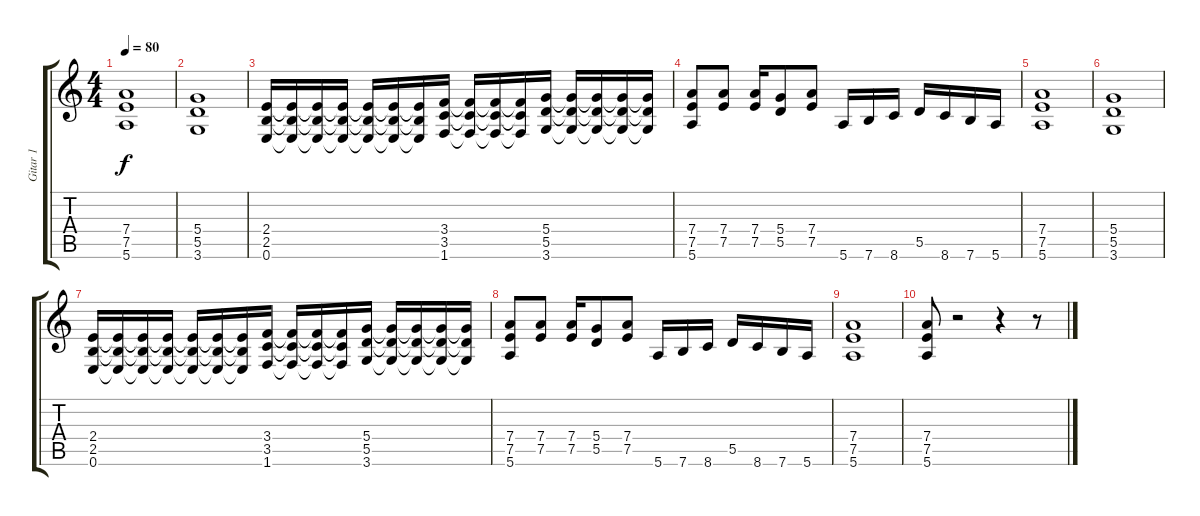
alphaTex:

\track ("Gitar 1" "Gitar 1") {instrument distortionguitar}
\staff {score tabs}
\tuning (E4 B3 G3 D3 A2 E2) {hide}
\ts (4 4)
\tempo 80
\clef g2
\ks c
(7.4 7.5 5.6).1{dy f} |
(5.4 5.5 3.6).1 |
(2.4 2.5 0.6).16 (2.4{t} 2.5{t} 0.6{t}).16 (2.4{t} 2.5{t} 0.6{t}).16 (2.4{t} 2.5{t} 0.6{t}).16 (2.4{t} 2.5{t} 0.6{t}).16 (2.4{t} 2.5{t} 0.6{t}).16 (2.4{t} 2.5{t} 0.6{t}).16 (3.4 3.5 1.6).16 (3.4{t} 3.5{t} 1.6{t}).16 (3.4{t} 3.5{t} 1.6{t}).16 (3.4{t} 3.5{t} 1.6{t}).16 (5.4 5.5 3.6).16 (5.4{t} 5.5{t} 3.6{t}).16 (5.4{t} 5.5{t} 3.6{t}).16 (5.4{t} 5.5{t} 3.6{t}).16 (5.4{t} 5.5{t} 3.6{t}).16 |
(7.4 7.5 5.6).8 (7.4 7.5).8 (7.4 7.5).16 (5.4 5.5).8 (7.4 7.5).8 5.6.16 7.6.16 8.6.16 5.5.16 8.6.16 7.6.16 5.6.16 |
(7.4 7.5 5.6).1 |
(5.4 5.5 3.6).1 |
(2.4 2.5 0.6).16 (2.4{t} 2.5{t} 0.6{t}).16 (2.4{t} 2.5{t} 0.6{t}).16 (2.4{t} 2.5{t} 0.6{t}).16 (2.4{t} 2.5{t} 0.6{t}).16 (2.4{t} 2.5{t} 0.6{t}).16 (2.4{t} 2.5{t} 0.6{t}).16 (3.4 3.5 1.6).16 (3.4{t} 3.5{t} 1.6{t}).16 (3.4{t} 3.5{t} 1.6{t}).16 (3.4{t} 3.5{t} 1.6{t}).16 (5.4 5.5 3.6).16 (5.4{t} 5.5{t} 3.6{t}).16 (5.4{t} 5.5{t} 3.6{t}).16 (5.4{t} 5.5{t} 3.6{t}).16 (5.4{t} 5.5{t} 3.6{t}).16 |
(7.4 7.5 5.6).8 (7.4 7.5).8 (7.4 7.5).16 (5.4 5.5).8 (7.4 7.5).8 5.6.16 7.6.16 8.6.16 5.5.16 8.6.16 7.6.16 5.6.16 |
(7.4 7.5 5.6).1 |
(7.4 7.5 5.6).8 r.2 r.4 r.8
